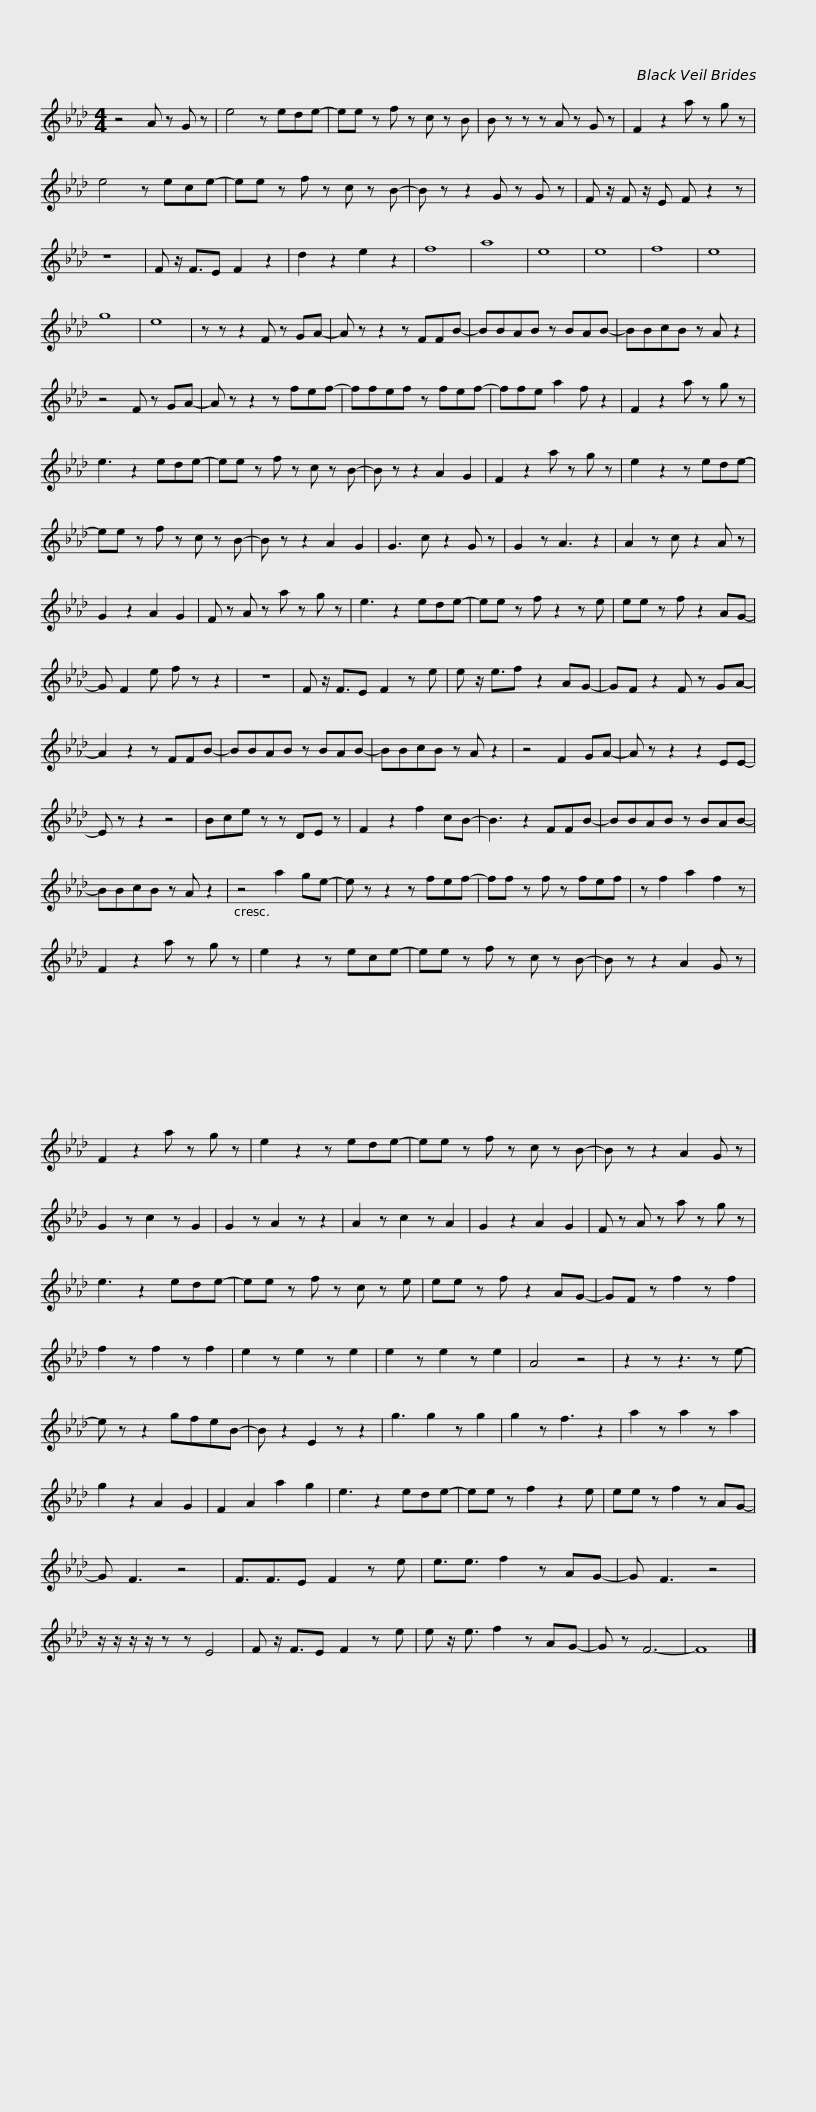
X:1
L:1/8
M:4/4
I:linebreak $
K:Ab
V:1 treble
V:1
 z4 A z G z | e4 z ede- | ee z f z c z B | B z z z A z G z | F2 z2 a z g z | %5
 e4 z ece- |$ ee z f z c z B- | B z z2 G z G z | F z/ F z/ E F z2 z | z8 | %10
 F z/ F3/2E F2 z2 | d2 z2 e2 z2 | f8 |$ a8 | e8 | %15
 e8 | f8 | e8 | g8 | e8 | %20
 z z z2 F z GA- | A z z2 z FFB- | BBAB z BAB- |$ BBcB z A z2 | z4 F z GA- | %25
 A z z2 z fef- | ffef z fef- | ffe a2 f z2 | F2 z2 a z g z |$ e3 z2 ede- | %30
 ee z f z c z B- | B z z2 A2 G2 | F2 z2 a z g z | e2 z2 z ede- | ee z f z c z B- | %35
 B z z2 A2 G2 |$ G3 c z2 G z | G2 z A3 z2 | A2 z c z2 A z | G2 z2 A2 G2 | %40
 F z A z a z g z | e3 z2 ede- | ee z f z2 z e |$ ee z f z2 AG- | G F2 e f z z2 | %45
 z8 | F z/ F3/2E F2 z e | e z/ e3/2f z2 AG- | GF z2 F z GA- |$ A2 z2 z FFB- | %50
 BBAB z BAB- | BBcB z A z2 | z4 F2 GA- | A z z2 z2 EE- | E z z2 z4 |$ %55
 Bce z z DE z | F2 z2 f2 cB- | B3 z2 FFB- | BBAB z BAB- | BBcB z A z2 | %60
 z4 a2 ge- |$ e z z2 z fef- | ff z f z fef | z f2 a2 f2 z | F2 z2 a z g z | %65
 e2 z2 z ece- | ee z f z c z B- |$ B z z2 A2 G z | F2 z2 a z g z | e2 z2 z ede- | %70
 ee z f z c z B- | B z z2 A2 G z | G2 z c2 z G2 | G2 z A2 z z2 |$ A2 z c2 z A2 | %75
 G2 z2 A2 G2 | F z A z a z g z | e3 z2 ede- | ee z f z c z e | ee z f z2 AG- |$ %80
 GF z f2 z f2 | f2 z f2 z f2 | e2 z e2 z e2 | e2 z e2 z e2 | A4 z4 | %85
 z2 z z3 z e- | e z z2 gfeB- | B z2 E2 z z2 |$ g3 g2 z g2 | g2 z f3 z2 | %90
 a2 z a2 z a2 | g2 z2 A2 G2 | F2 A2 a2 g2 | e3 z2 ede- | ee z f2 z2 e | %95
 ee z f2 z AG- |$ G F3 z4 | F3/2F3/2E F2 z e | e3/2e3/2 f2 z AG- | G F3 z4 | %100
 z/ z/ z/ z/ z z E4 | F z/ F3/2E F2 z e |$ e z/ e3/2 f2 z AG- | G z F6- | F8 |] %105
